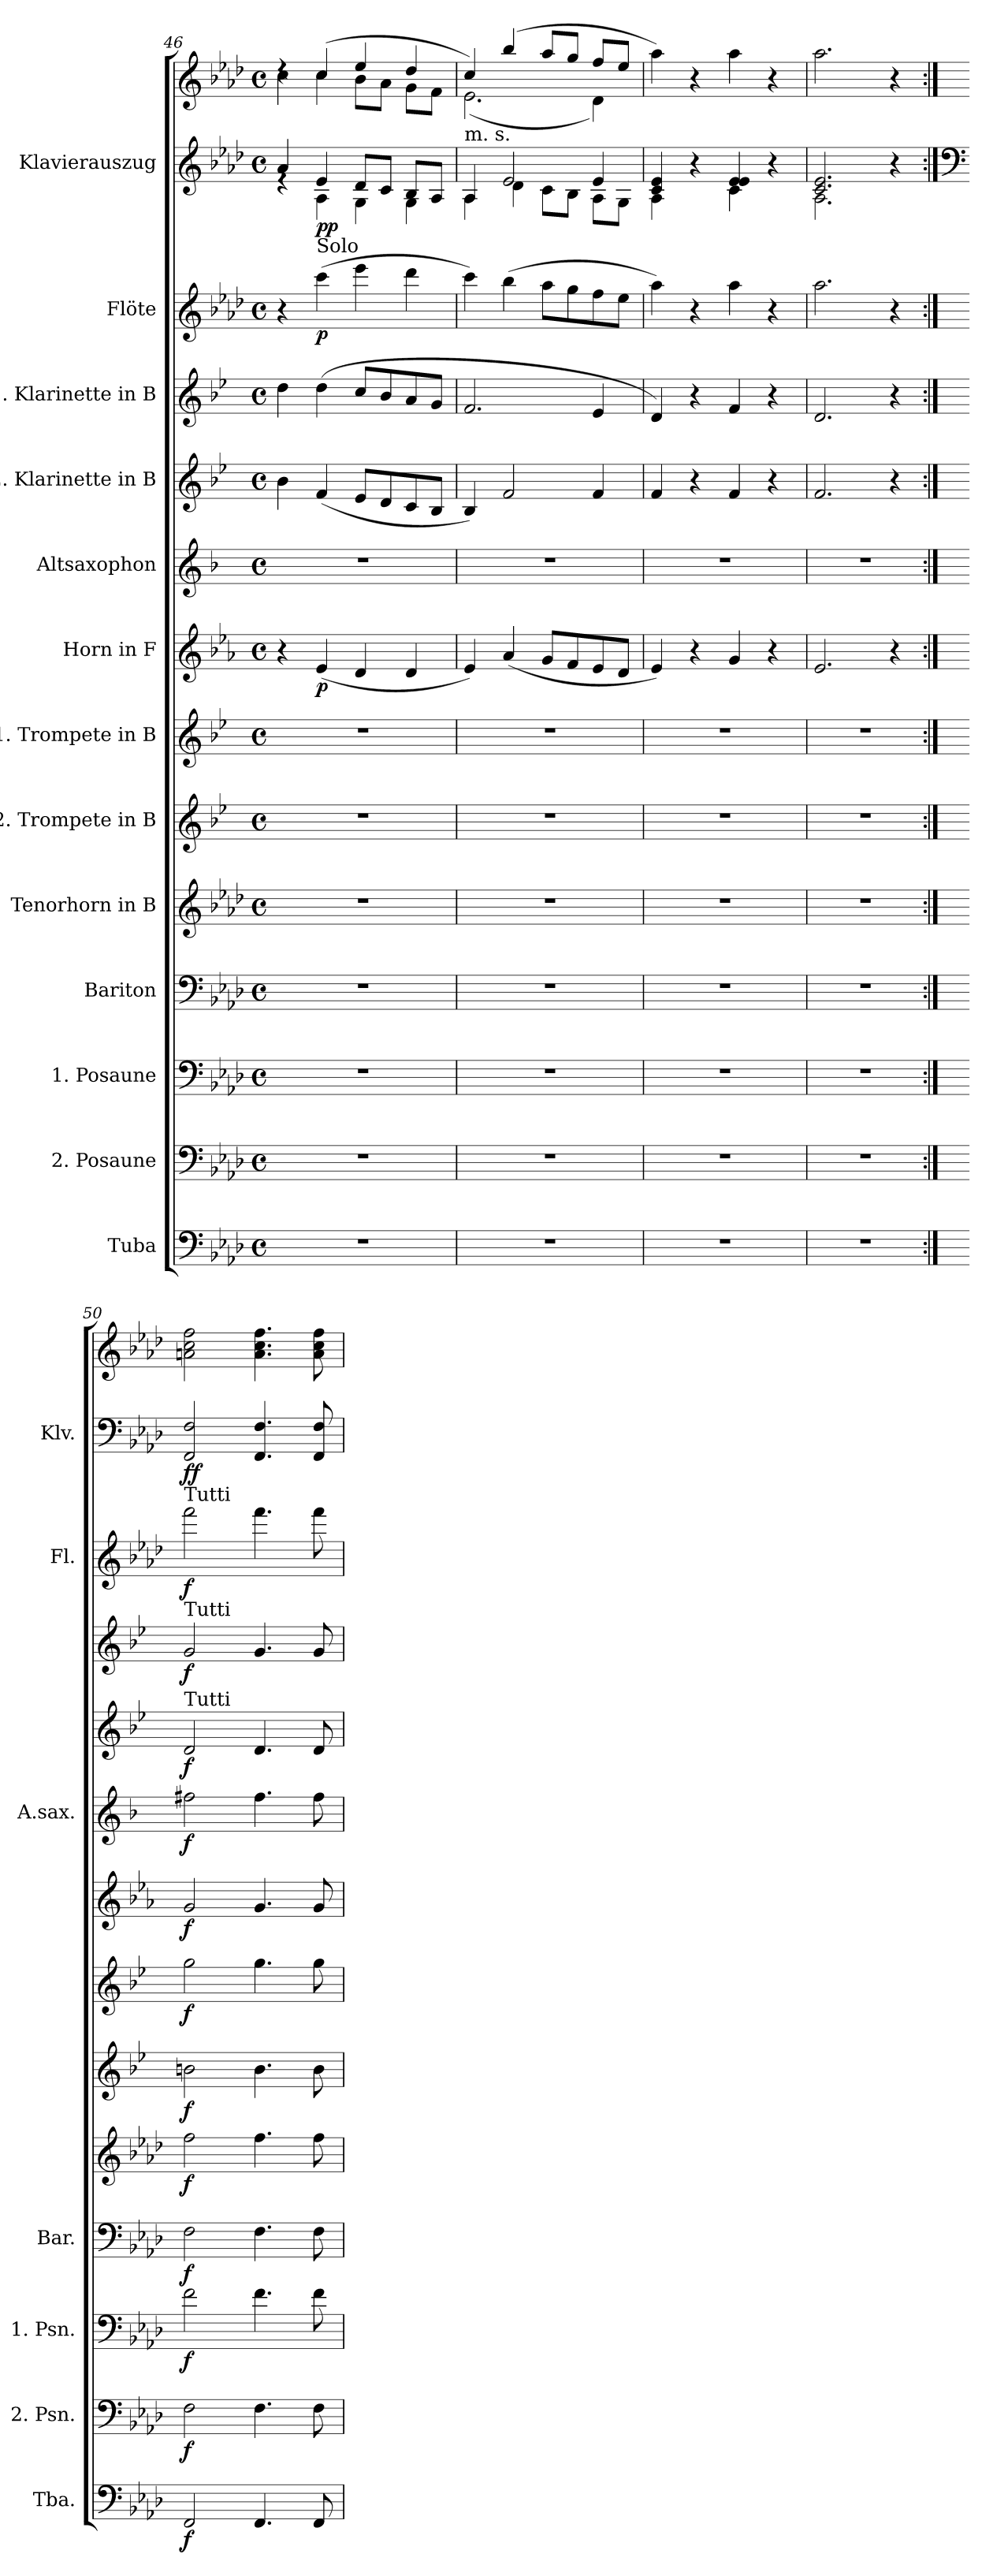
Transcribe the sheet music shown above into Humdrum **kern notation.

**kern	**dynam	**kern	**dynam	**kern	**dynam	**kern	**dynam	**kern	**dynam	**kern	**dynam	**kern	**dynam	**kern	**dynam	**kern	**dynam	**kern	**dynam	**kern	**dynam	**kern	**dynam	**kern	**kern	**dynam
*part13	*part13	*part12	*part12	*part11	*part11	*part10	*part10	*part9	*part9	*part8	*part8	*part7	*part7	*part6	*part6	*part5	*part5	*part4	*part4	*part3	*part3	*part2	*part2	*part1	*part1	*part1
*staff14	*staff14	*staff13	*staff13	*staff12	*staff12	*staff11	*staff11	*staff10	*staff10	*staff9	*staff9	*staff8	*staff8	*staff7	*staff7	*staff6	*staff6	*staff5	*staff5	*staff4	*staff4	*staff3	*staff3	*staff2	*staff1	*staff1/2
*I"Tuba	*	*I"2. Posaune	*	*I"1. Posaune	*	*I"Bariton	*	*I"Tenorhorn in B	*	*I"2. Trompete in B	*	*I"1. Trompete in B	*	*I"Horn in F	*	*I"Altsaxophon	*	*I"2. Klarinette in B	*	*I"1. Klarinette in B	*	*I"Flöte	*	*I"Klavierauszug	*	*
*I'Tba.	*	*I'2. Psn.	*	*I'1. Psn.	*	*I'Bar.	*	*	*	*	*	*	*	*	*	*I'A.sax.	*	*	*	*	*	*I'Fl.	*	*I'Klv.	*	*
*clefF4	*	*clefF4	*	*clefF4	*	*clefF4	*	*clefG2	*	*clefG2	*	*clefG2	*	*clefG2	*	*clefG2	*	*clefG2	*	*clefG2	*	*clefG2	*	*clefG2	*clefG2	*
*	*	*	*	*	*	*	*	*ITrd8c14	*	*ITrd1c2	*	*ITrd1c2	*	*ITrd4c7	*	*ITrd5c9	*	*ITrd1c2	*	*ITrd1c2	*	*	*	*	*	*
*k[b-e-a-d-]	*	*k[b-e-a-d-]	*	*k[b-e-a-d-]	*	*k[b-e-a-d-]	*	*k[b-e-a-d-]	*	*k[b-e-a-d-]	*	*k[b-e-a-d-]	*	*k[b-e-a-d-]	*	*k[b-e-a-d-]	*	*k[b-e-a-d-]	*	*k[b-e-a-d-]	*	*k[b-e-a-d-]	*	*k[b-e-a-d-]	*k[b-e-a-d-]	*
*M4/4	*	*M4/4	*	*M4/4	*	*M4/4	*	*M4/4	*	*M4/4	*	*M4/4	*	*M4/4	*	*M4/4	*	*M4/4	*	*M4/4	*	*M4/4	*	*M4/4	*M4/4	*
*met(c)	*	*met(c)	*	*met(c)	*	*met(c)	*	*met(c)	*	*met(c)	*	*met(c)	*	*met(c)	*	*met(c)	*	*met(c)	*	*met(c)	*	*met(c)	*	*met(c)	*met(c)	*
=46	=46	=46	=46	=46	=46	=46	=46	=46	=46	=46	=46	=46	=46	=46	=46	=46	=46	=46	=46	=46	=46	=46	=46	=46	=46	=46
*	*	*	*	*	*	*	*	*	*	*	*	*	*	*	*	*	*	*	*	*	*	*	*	*^	*^	*
1r	.	1r	.	1r	.	1r	.	1r	.	1r	.	1r	.	4r	.	1r	.	4a-\	.	4cc\	.	4r	.	4a-/	4re	4rdd	4cc\	.
!	!	!	!	!	!	!	!	!	!	!	!	!	!	!	!	!	!	!	!	!	!	!LO:TX:a:t=Solo	!	!	!	!	!	!
!	!	!	!	!	!	!	!	!	!	!	!	!	!	!	!LO:DY:b	!	!	!	!	!	!	!	!LO:DY:b	!	!	!	!	!LO:DY:b=2
!	!	!	!	!	!	!	!	!	!	!	!	!	!	!	!	!	!	!	!	!	!	!	!	!	!	!	!	!LO:DY:n=1:b
.	.	.	.	.	.	.	.	.	.	.	.	.	.	(<4A-/	p	.	.	(<4e-/	.	(>4cc\	.	(>4ccc\	p	4e-/	4A-\	(>4cc/	4cc\	p p
.	.	.	.	.	.	.	.	.	.	.	.	.	.	4G/	.	.	.	8d-/L	.	8b-/L	.	4eee-\	.	8d-/L	4G\	4ee-/	8b-\L	.
.	.	.	.	.	.	.	.	.	.	.	.	.	.	.	.	.	.	8c/	.	8a-/	.	.	.	8c/J	.	.	8a-\J	.
.	.	.	.	.	.	.	.	.	.	.	.	.	.	4G/	.	.	.	8B-/	.	8g/	.	4ddd-\	.	8B-/L	4G\	4dd-/	8g\L	.
.	.	.	.	.	.	.	.	.	.	.	.	.	.	.	.	.	.	8A-/J	.	8f/J	.	.	.	8A-/J	.	.	8f\J	.
=47	=47	=47	=47	=47	=47	=47	=47	=47	=47	=47	=47	=47	=47	=47	=47	=47	=47	=47	=47	=47	=47	=47	=47	=47	=47	=47	=47	=47
!	!	!	!	!	!	!	!	!	!	!	!	!	!	!	!	!	!	!	!	!	!	!	!	!	!	!LO:TX:b:t=m. s.	!	!
1r	.	1r	.	1r	.	1r	.	1r	.	1r	.	1r	.	4A-/)	.	1r	.	4A-/)	.	2.e-/	.	4ccc\)	.	4A-/	4A-\	4cc/)	(<2.e-\	.
.	.	.	.	.	.	.	.	.	.	.	.	.	.	(<4d-/	.	.	.	2e-/	.	.	.	(>4bb-\	.	2e-/	4d-\	(>4bb-/	.	.
.	.	.	.	.	.	.	.	.	.	.	.	.	.	8c/L	.	.	.	.	.	.	.	8aa-\L	.	.	8c\L	8aa-/L	.	.
.	.	.	.	.	.	.	.	.	.	.	.	.	.	8B-/	.	.	.	.	.	.	.	8gg\	.	.	8B-\J	8gg/J	.	.
.	.	.	.	.	.	.	.	.	.	.	.	.	.	8A-/	.	.	.	4e-/	.	4d-/	.	8ff\	.	4e-/	8A-\L	8ff/L	4d-\)	.
.	.	.	.	.	.	.	.	.	.	.	.	.	.	8G/J	.	.	.	.	.	.	.	8ee-\J	.	.	8G\J	8ee-/J	.	.
*	*	*	*	*	*	*	*	*	*	*	*	*	*	*	*	*	*	*	*	*	*	*	*	*	*	*v	*v	*
=48	=48	=48	=48	=48	=48	=48	=48	=48	=48	=48	=48	=48	=48	=48	=48	=48	=48	=48	=48	=48	=48	=48	=48	=48	=48	=48	=48
1r	.	1r	.	1r	.	1r	.	1r	.	1r	.	1r	.	4A-/)	.	1r	.	4e-/	.	4c/)	.	4aa-\)	.	4c/ 4e-/	4A-\	4aa-\)	.
.	.	.	.	.	.	.	.	.	.	.	.	.	.	4r	.	.	.	4r	.	4r	.	4r	.	4r	4ryy	4r	.
.	.	.	.	.	.	.	.	.	.	.	.	.	.	4c/	.	.	.	4e-/	.	4e-/	.	4aa-\	.	4e-/ 4e-/	4c\	4aa-\	.
.	.	.	.	.	.	.	.	.	.	.	.	.	.	4r	.	.	.	4r	.	4r	.	4r	.	4r	4ryy	4r	.
=49	=49	=49	=49	=49	=49	=49	=49	=49	=49	=49	=49	=49	=49	=49	=49	=49	=49	=49	=49	=49	=49	=49	=49	=49	=49	=49	=49
1r	.	1r	.	1r	.	1r	.	1r	.	1r	.	1r	.	2.A-/	.	1r	.	2.e-/	.	2.c/	.	2.aa-\	.	2.c/ 2.e-/	2.A-\	2.aa-\	.
.	.	.	.	.	.	.	.	.	.	.	.	.	.	4r	.	.	.	4r	.	4r	.	4r	.	4r	4ryy	4r	.
*	*	*	*	*	*	*	*	*	*	*	*	*	*	*	*	*	*	*	*	*	*	*	*	*v	*v	*	*
!!LO:PB:g=z
=50:|!	=50:|!	=50:|!	=50:|!	=50:|!	=50:|!	=50:|!	=50:|!	=50:|!	=50:|!	=50:|!	=50:|!	=50:|!	=50:|!	=50:|!	=50:|!	=50:|!	=50:|!	=50:|!	=50:|!	=50:|!	=50:|!	=50:|!	=50:|!	=50:|!	=50:|!	=50:|!
*	*	*	*	*	*	*	*	*	*	*	*	*	*	*	*	*	*	*	*	*	*	*	*	*clefF4	*	*
*	*	*	*	*	*	*	*	*	*	*	*	*	*	*	*	*	*	*	*	*	*	*	*	*^	*	*
!	!	!	!	!	!	!	!	!	!	!	!	!	!	!	!	!	!	!	!	!	!	!LO:TX:a:t=Tutti	!	!	!	!	!
!	!	!	!	!	!	!	!	!	!	!	!	!	!	!	!	!	!	!	!	!LO:TX:a:t=Tutti	!	!	!	!	!	!	!
!	!	!	!	!	!	!	!	!	!	!	!	!	!	!	!	!	!	!LO:TX:a:t=Tutti	!	!	!	!	!	!	!	!	!
!	!LO:DY:b	!	!LO:DY:b	!	!LO:DY:b	!	!LO:DY:b	!	!LO:DY:b	!	!LO:DY:b	!	!LO:DY:b	!	!LO:DY:b	!	!LO:DY:b	!	!LO:DY:b	!	!LO:DY:b	!	!LO:DY:b	!	!	!	!LO:DY:b=2
!	!	!	!	!	!	!	!	!	!	!	!	!	!	!	!	!	!	!	!	!	!	!	!	!	!	!	!LO:DY:n=1:b
*	*	*	*	*	*	*	*	*	*	*	*	*	*	*	*	*	*	*	*	*	*	*	*	*v	*v	*	*
2FF/	f	2F\	f	2f\	f	2F\	f	2f\	f	2an\	f	2ff\	f	2c/	f	2an\	f	2c/	f	2f/	f	2fff\	f	2FF/ 2F/	2an\ 2cc\ 2ff\	f f
4.FF/	.	4.F\	.	4.f\	.	4.F\	.	4.f\	.	4.a\	.	4.ff\	.	4.c/	.	4.a\	.	4.c/	.	4.f/	.	4.fff\	.	4.FF/ 4.F/	4.a\ 4.cc\ 4.ff\	.
8FF/	.	8F\	.	8f\	.	8F\	.	8f\	.	8a\	.	8ff\	.	8c/	.	8a\	.	8c/	.	8f/	.	8fff\	.	8FF/ 8F/	8a\ 8cc\ 8ff\	.
=	=	=	=	=	=	=	=	=	=	=	=	=	=	=	=	=	=	=	=	=	=	=	=	=	=	=
*-	*-	*-	*-	*-	*-	*-	*-	*-	*-	*-	*-	*-	*-	*-	*-	*-	*-	*-	*-	*-	*-	*-	*-	*-	*-	*-
